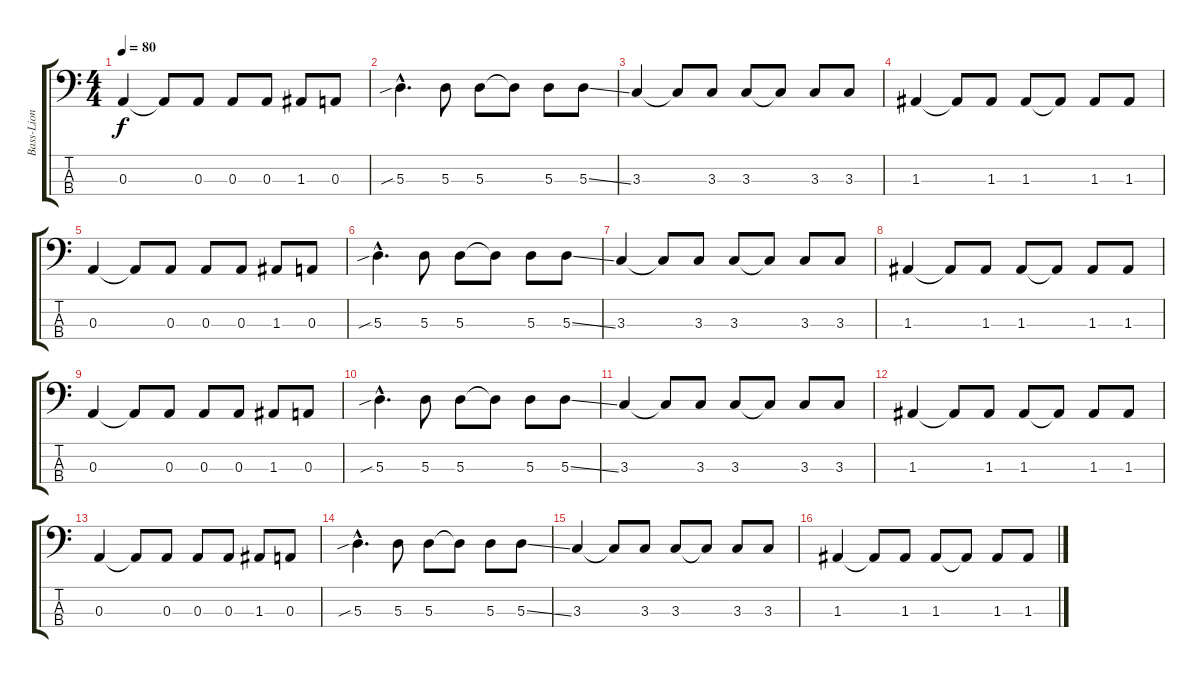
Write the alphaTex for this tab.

\track ("Bass-Lion" "Bass-Lion") {instrument electricbasspick}
\staff {score tabs}
\tuning (G2 D2 A1 E1) {hide}
\ts (4 4)
\tempo 80
\clef f4
\ks c
0.3.4{dy f} 0.3{t}.8 0.3.8 0.3.8 0.3.8 1.3.8 0.3.8 |
5.3{sib hac}.4{d} 5.3.8 5.3.8 5.3{t}.8 5.3.8 5.3{ss}.8 |
3.3.4 3.3{t}.8 3.3.8 3.3.8 3.3{t}.8 3.3.8 3.3.8 |
1.3.4 1.3{t}.8 1.3.8 1.3.8 1.3{t}.8 1.3.8 1.3.8 |
0.3.4 0.3{t}.8 0.3.8 0.3.8 0.3.8 1.3.8 0.3.8 |
5.3{sib hac}.4{d} 5.3.8 5.3.8 5.3{t}.8 5.3.8 5.3{ss}.8 |
3.3.4 3.3{t}.8 3.3.8 3.3.8 3.3{t}.8 3.3.8 3.3.8 |
1.3.4 1.3{t}.8 1.3.8 1.3.8 1.3{t}.8 1.3.8 1.3.8 |
0.3.4 0.3{t}.8 0.3.8 0.3.8 0.3.8 1.3.8 0.3.8 |
5.3{sib hac}.4{d} 5.3.8 5.3.8 5.3{t}.8 5.3.8 5.3{ss}.8 |
3.3.4 3.3{t}.8 3.3.8 3.3.8 3.3{t}.8 3.3.8 3.3.8 |
1.3.4 1.3{t}.8 1.3.8 1.3.8 1.3{t}.8 1.3.8 1.3.8 |
0.3.4 0.3{t}.8 0.3.8 0.3.8 0.3.8 1.3.8 0.3.8 |
5.3{sib hac}.4{d} 5.3.8 5.3.8 5.3{t}.8 5.3.8 5.3{ss}.8 |
3.3.4 3.3{t}.8 3.3.8 3.3.8 3.3{t}.8 3.3.8 3.3.8 |
1.3.4 1.3{t}.8 1.3.8 1.3.8 1.3{t}.8 1.3.8 1.3.8
